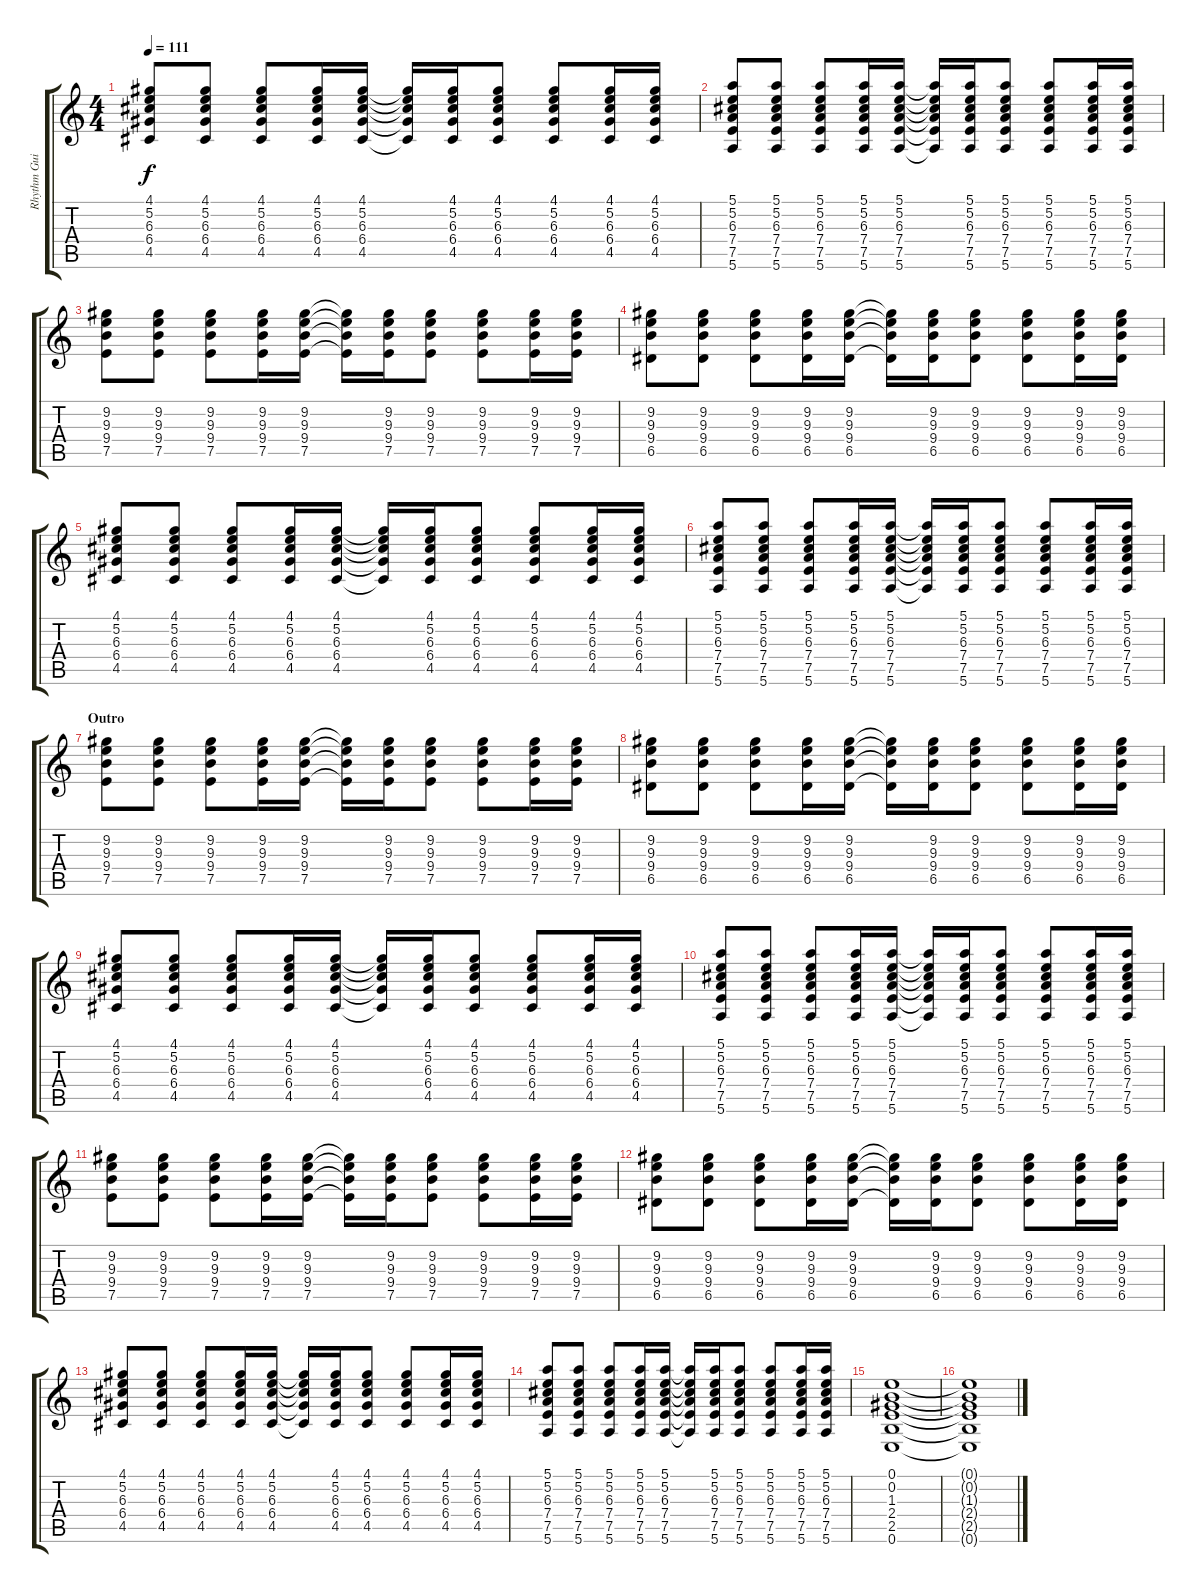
\track ("Rhythm Guitar 2" "Rhythm Gui") {instrument electricguitarjazz}
\staff {score tabs}
\tuning (E4 B3 G3 D3 A2 E2) {hide}
\ts (4 4)
\tempo 111
\clef g2
\ks c
(4.1 5.2 6.3 6.4 4.5).8{dy f} (4.1 5.2 6.3 6.4 4.5).8 (4.1 5.2 6.3 6.4 4.5).8 (4.1 5.2 6.3 6.4 4.5).16 (4.1 5.2 6.3 6.4 4.5).16 (4.1{t} 5.2{t} 6.3{t} 6.4{t} 4.5{t}).16 (4.1 5.2 6.3 6.4 4.5).16 (4.1 5.2 6.3 6.4 4.5).8 (4.1 5.2 6.3 6.4 4.5).8 (4.1 5.2 6.3 6.4 4.5).16 (4.1 5.2 6.3 6.4 4.5).16 |
(5.1 5.2 6.3 7.4 7.5 5.6).8 (5.1 5.2 6.3 7.4 7.5 5.6).8 (5.1 5.2 6.3 7.4 7.5 5.6).8 (5.1 5.2 6.3 7.4 7.5 5.6).16 (5.1 5.2 6.3 7.4 7.5 5.6).16 (5.1{t} 5.2{t} 6.3{t} 7.4{t} 7.5{t} 5.6{t}).16 (5.1 5.2 6.3 7.4 7.5 5.6).16 (5.1 5.2 6.3 7.4 7.5 5.6).8 (5.1 5.2 6.3 7.4 7.5 5.6).8 (5.1 5.2 6.3 7.4 7.5 5.6).16 (5.1 5.2 6.3 7.4 7.5 5.6).16 |
(9.2 9.3 9.4 7.5).8 (9.2 9.3 9.4 7.5).8 (9.2 9.3 9.4 7.5).8 (9.2 9.3 9.4 7.5).16 (9.2 9.3 9.4 7.5).16 (9.2{t} 9.3{t} 9.4{t} 7.5{t}).16 (9.2 9.3 9.4 7.5).16 (9.2 9.3 9.4 7.5).8 (9.2 9.3 9.4 7.5).8 (9.2 9.3 9.4 7.5).16 (9.2 9.3 9.4 7.5).16 |
(9.2 9.3 9.4 6.5).8 (9.2 9.3 9.4 6.5).8 (9.2 9.3 9.4 6.5).8 (9.2 9.3 9.4 6.5).16 (9.2 9.3 9.4 6.5).16 (9.2{t} 9.3{t} 9.4{t} 6.5{t}).16 (9.2 9.3 9.4 6.5).16 (9.2 9.3 9.4 6.5).8 (9.2 9.3 9.4 6.5).8 (9.2 9.3 9.4 6.5).16 (9.2 9.3 9.4 6.5).16 |
(4.1 5.2 6.3 6.4 4.5).8 (4.1 5.2 6.3 6.4 4.5).8 (4.1 5.2 6.3 6.4 4.5).8 (4.1 5.2 6.3 6.4 4.5).16 (4.1 5.2 6.3 6.4 4.5).16 (4.1{t} 5.2{t} 6.3{t} 6.4{t} 4.5{t}).16 (4.1 5.2 6.3 6.4 4.5).16 (4.1 5.2 6.3 6.4 4.5).8 (4.1 5.2 6.3 6.4 4.5).8 (4.1 5.2 6.3 6.4 4.5).16 (4.1 5.2 6.3 6.4 4.5).16 |
(5.1 5.2 6.3 7.4 7.5 5.6).8 (5.1 5.2 6.3 7.4 7.5 5.6).8 (5.1 5.2 6.3 7.4 7.5 5.6).8 (5.1 5.2 6.3 7.4 7.5 5.6).16 (5.1 5.2 6.3 7.4 7.5 5.6).16 (5.1{t} 5.2{t} 6.3{t} 7.4{t} 7.5{t} 5.6{t}).16 (5.1 5.2 6.3 7.4 7.5 5.6).16 (5.1 5.2 6.3 7.4 7.5 5.6).8 (5.1 5.2 6.3 7.4 7.5 5.6).8 (5.1 5.2 6.3 7.4 7.5 5.6).16 (5.1 5.2 6.3 7.4 7.5 5.6).16 |
\section ("" "Outro")
(9.2 9.3 9.4 7.5).8 (9.2 9.3 9.4 7.5).8 (9.2 9.3 9.4 7.5).8 (9.2 9.3 9.4 7.5).16 (9.2 9.3 9.4 7.5).16 (9.2{t} 9.3{t} 9.4{t} 7.5{t}).16 (9.2 9.3 9.4 7.5).16 (9.2 9.3 9.4 7.5).8 (9.2 9.3 9.4 7.5).8 (9.2 9.3 9.4 7.5).16 (9.2 9.3 9.4 7.5).16 |
(9.2 9.3 9.4 6.5).8 (9.2 9.3 9.4 6.5).8 (9.2 9.3 9.4 6.5).8 (9.2 9.3 9.4 6.5).16 (9.2 9.3 9.4 6.5).16 (9.2{t} 9.3{t} 9.4{t} 6.5{t}).16 (9.2 9.3 9.4 6.5).16 (9.2 9.3 9.4 6.5).8 (9.2 9.3 9.4 6.5).8 (9.2 9.3 9.4 6.5).16 (9.2 9.3 9.4 6.5).16 |
(4.1 5.2 6.3 6.4 4.5).8 (4.1 5.2 6.3 6.4 4.5).8 (4.1 5.2 6.3 6.4 4.5).8 (4.1 5.2 6.3 6.4 4.5).16 (4.1 5.2 6.3 6.4 4.5).16 (4.1{t} 5.2{t} 6.3{t} 6.4{t} 4.5{t}).16 (4.1 5.2 6.3 6.4 4.5).16 (4.1 5.2 6.3 6.4 4.5).8 (4.1 5.2 6.3 6.4 4.5).8 (4.1 5.2 6.3 6.4 4.5).16 (4.1 5.2 6.3 6.4 4.5).16 |
(5.1 5.2 6.3 7.4 7.5 5.6).8 (5.1 5.2 6.3 7.4 7.5 5.6).8 (5.1 5.2 6.3 7.4 7.5 5.6).8 (5.1 5.2 6.3 7.4 7.5 5.6).16 (5.1 5.2 6.3 7.4 7.5 5.6).16 (5.1{t} 5.2{t} 6.3{t} 7.4{t} 7.5{t} 5.6{t}).16 (5.1 5.2 6.3 7.4 7.5 5.6).16 (5.1 5.2 6.3 7.4 7.5 5.6).8 (5.1 5.2 6.3 7.4 7.5 5.6).8 (5.1 5.2 6.3 7.4 7.5 5.6).16 (5.1 5.2 6.3 7.4 7.5 5.6).16 |
(9.2 9.3 9.4 7.5).8 (9.2 9.3 9.4 7.5).8 (9.2 9.3 9.4 7.5).8 (9.2 9.3 9.4 7.5).16 (9.2 9.3 9.4 7.5).16 (9.2{t} 9.3{t} 9.4{t} 7.5{t}).16 (9.2 9.3 9.4 7.5).16 (9.2 9.3 9.4 7.5).8 (9.2 9.3 9.4 7.5).8 (9.2 9.3 9.4 7.5).16 (9.2 9.3 9.4 7.5).16 |
(9.2 9.3 9.4 6.5).8 (9.2 9.3 9.4 6.5).8 (9.2 9.3 9.4 6.5).8 (9.2 9.3 9.4 6.5).16 (9.2 9.3 9.4 6.5).16 (9.2{t} 9.3{t} 9.4{t} 6.5{t}).16 (9.2 9.3 9.4 6.5).16 (9.2 9.3 9.4 6.5).8 (9.2 9.3 9.4 6.5).8 (9.2 9.3 9.4 6.5).16 (9.2 9.3 9.4 6.5).16 |
(4.1 5.2 6.3 6.4 4.5).8 (4.1 5.2 6.3 6.4 4.5).8 (4.1 5.2 6.3 6.4 4.5).8 (4.1 5.2 6.3 6.4 4.5).16 (4.1 5.2 6.3 6.4 4.5).16 (4.1{t} 5.2{t} 6.3{t} 6.4{t} 4.5{t}).16 (4.1 5.2 6.3 6.4 4.5).16 (4.1 5.2 6.3 6.4 4.5).8 (4.1 5.2 6.3 6.4 4.5).8 (4.1 5.2 6.3 6.4 4.5).16 (4.1 5.2 6.3 6.4 4.5).16 |
(5.1 5.2 6.3 7.4 7.5 5.6).8 (5.1 5.2 6.3 7.4 7.5 5.6).8 (5.1 5.2 6.3 7.4 7.5 5.6).8 (5.1 5.2 6.3 7.4 7.5 5.6).16 (5.1 5.2 6.3 7.4 7.5 5.6).16 (5.1{t} 5.2{t} 6.3{t} 7.4{t} 7.5{t} 5.6{t}).16 (5.1 5.2 6.3 7.4 7.5 5.6).16 (5.1 5.2 6.3 7.4 7.5 5.6).8 (5.1 5.2 6.3 7.4 7.5 5.6).8 (5.1 5.2 6.3 7.4 7.5 5.6).16 (5.1 5.2 6.3 7.4 7.5 5.6).16 |
(0.1 0.2 1.3 2.4 2.5 0.6).1 |
(0.1{t} 0.2{t} 1.3{t} 2.4{t} 2.5{t} 0.6{t}).1
